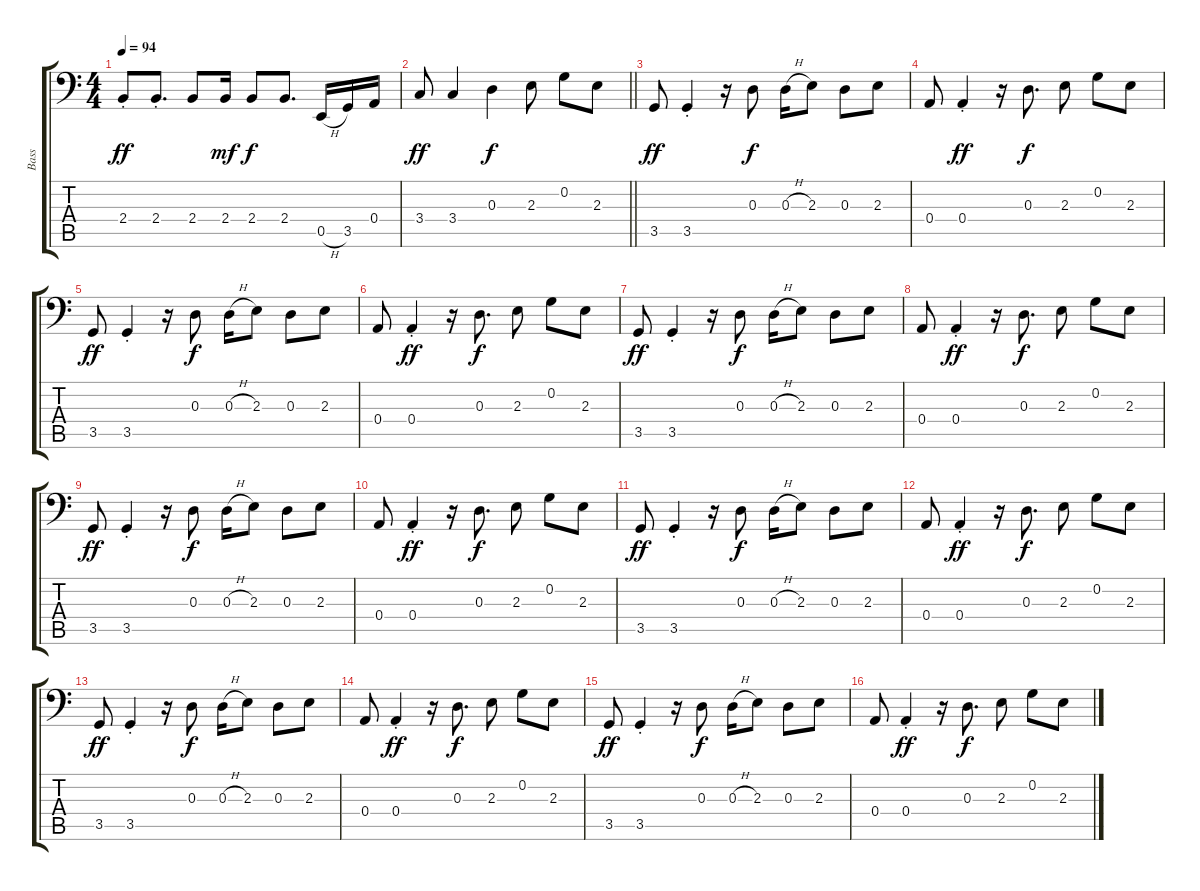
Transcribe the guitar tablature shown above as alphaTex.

\track ("Bass" "Bass") {instrument electricbassfinger}
\staff {score tabs}
\tuning (C3 G2 D2 A1 E1 B0) {hide}
\ts (4 4)
\tempo 94
\clef f4
\ks c
2.4{st}.8{dy ff} 2.4{st}.8{d} 2.4.8 2.4.16{dy mf} 2.4.8{dy f} 2.4.8{d} 0.5{h}.16 3.5.16 0.4.16 |
\barLineRight lightlight
3.4.8{dy ff} 3.4.4 0.3.4{dy f} 2.3.8 0.2.8 2.3.8 |
3.5.8{dy ff} 3.5{st}.4 r.16 0.3.8{dy f} 0.3{h}.16 2.3.8 0.3.8 2.3.8 |
0.4.8 0.4{st}.4{dy ff} r.16 0.3.8{d dy f} 2.3.8 0.2.8 2.3.8 |
3.5.8{dy ff} 3.5{st}.4 r.16 0.3.8{dy f} 0.3{h}.16 2.3.8 0.3.8 2.3.8 |
0.4.8 0.4{st}.4{dy ff} r.16 0.3.8{d dy f} 2.3.8 0.2.8 2.3.8 |
3.5.8{dy ff} 3.5{st}.4 r.16 0.3.8{dy f} 0.3{h}.16 2.3.8 0.3.8 2.3.8 |
0.4.8 0.4{st}.4{dy ff} r.16 0.3.8{d dy f} 2.3.8 0.2.8 2.3.8 |
3.5.8{dy ff} 3.5{st}.4 r.16 0.3.8{dy f} 0.3{h}.16 2.3.8 0.3.8 2.3.8 |
0.4.8 0.4{st}.4{dy ff} r.16 0.3.8{d dy f} 2.3.8 0.2.8 2.3.8 |
3.5.8{dy ff} 3.5{st}.4 r.16 0.3.8{dy f} 0.3{h}.16 2.3.8 0.3.8 2.3.8 |
0.4.8 0.4{st}.4{dy ff} r.16 0.3.8{d dy f} 2.3.8 0.2.8 2.3.8 |
3.5.8{dy ff} 3.5{st}.4 r.16 0.3.8{dy f} 0.3{h}.16 2.3.8 0.3.8 2.3.8 |
0.4.8 0.4{st}.4{dy ff} r.16 0.3.8{d dy f} 2.3.8 0.2.8 2.3.8 |
3.5.8{dy ff} 3.5{st}.4 r.16 0.3.8{dy f} 0.3{h}.16 2.3.8 0.3.8 2.3.8 |
0.4.8 0.4{st}.4{dy ff} r.16 0.3.8{d dy f} 2.3.8 0.2.8 2.3.8
